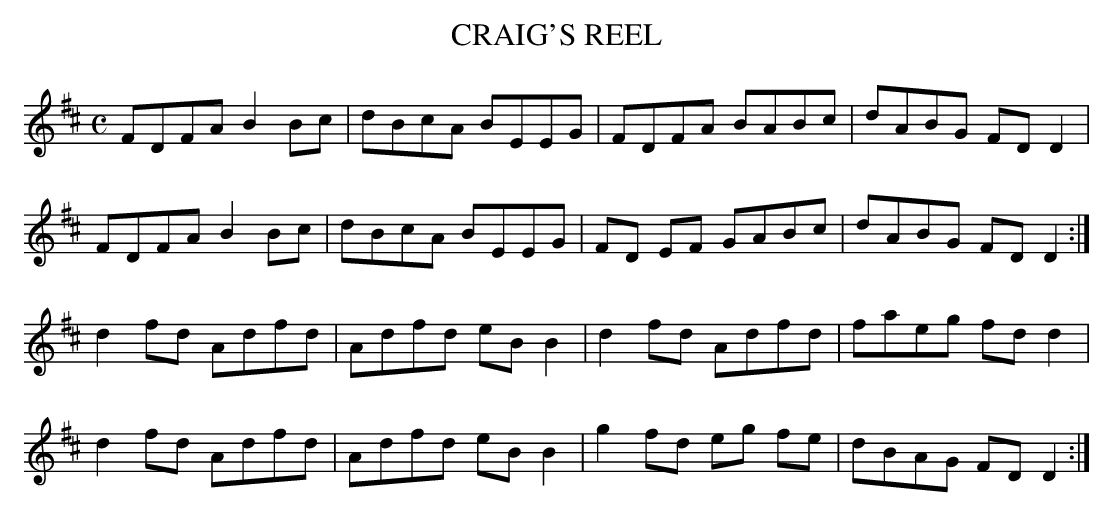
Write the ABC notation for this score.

X:1
T:CRAIG'S REEL
M:C
L:1/8
K:D
FDFA B2Bc|dBcA BEEG|FDFA BABc|dABG FDD2|
FDFA B2Bc|dBcA BEEG|FD EF GABc|dABG FDD2 :|
d2fd Adfd|Adfd eB B2|d2fd Adfd|faeg fdd2|
d2fd Adfd|Adfd eB B2|g2fd eg fe|dBAG FDD2 :|
